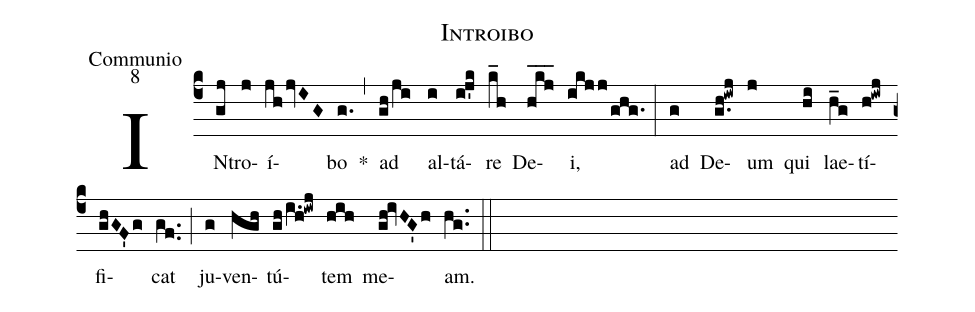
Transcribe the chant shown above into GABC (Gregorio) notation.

name:Introibo;
office-part:Communio;
mode:8;
%%
(c4) IN(gj)tro(j)í(jhjvIG)bo(g.) *(,) ad(gh/ji) al(i)tá(ij'k)re(k_h) De(hkj___)i,(ikjj/ghg.) (:) ad(g) De(g.h!iwj)um(j) qui(hi) lae(h_g)tí(h!iwj)fi(ghGF'g)cat(gf..) (;) ju(g)ven(hgh)tú(gh/i.h!iwj)tem(hih) me(gh!ivHG'h)am.(hg..) (::)
